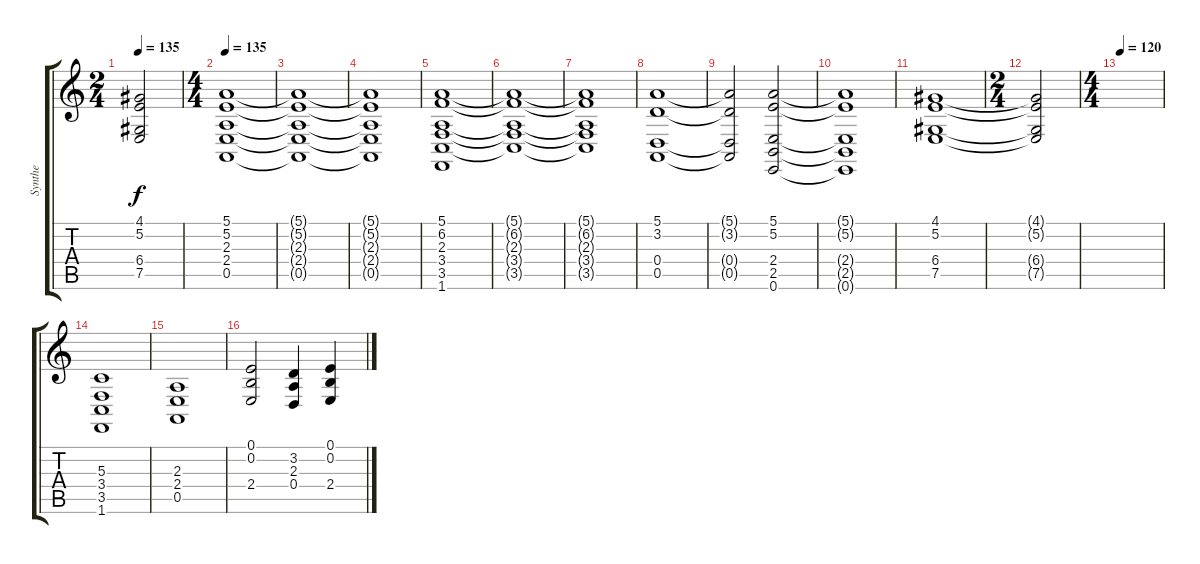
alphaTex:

\track ("Synthe" "Synthe") {instrument stringensemble2}
\staff {score tabs}
\tuning (E4 B3 G3 D3 A2 E2) {hide}
\ts (2 4)
\tempo 135
\clef g2
\ks c
(4.1{t} 5.2{t} 6.4{t} 7.5{t}).2{dy f} |
\ts (4 4)
\tempo 135
(5.1 5.2 2.3 2.4 0.5).1 |
(5.1{t} 5.2{t} 2.3{t} 2.4{t} 0.5{t}).1 |
(5.1{t} 5.2{t} 2.3{t} 2.4{t} 0.5{t}).1 |
(5.1 6.2 2.3 3.4 3.5 1.6).1 |
(5.1{t} 6.2{t} 2.3{t} 3.4{t} 3.5{t}).1 |
(5.1{t} 6.2{t} 2.3{t} 3.4{t} 3.5{t}).1 |
(5.1 3.2 0.4 0.5).1 |
(5.1{t} 3.2{t} 0.4{t} 0.5{t}).2 (5.1 5.2 2.4 2.5 0.6).2 |
(5.1{t} 5.2{t} 2.4{t} 2.5{t} 0.6{t}).1 |
(4.1 5.2 6.4 7.5).1 |
\ts (2 4)
(4.1{t} 5.2{t} 6.4{t} 7.5{t}).2 |
\ts (4 4)
\tempo 120
|
(5.3 3.4 3.5 1.6).1 |
(2.3 2.4 0.5).1 |
(0.1 0.2 2.4).2 (3.2 2.3 0.4).4 (0.1 0.2 2.4).4
